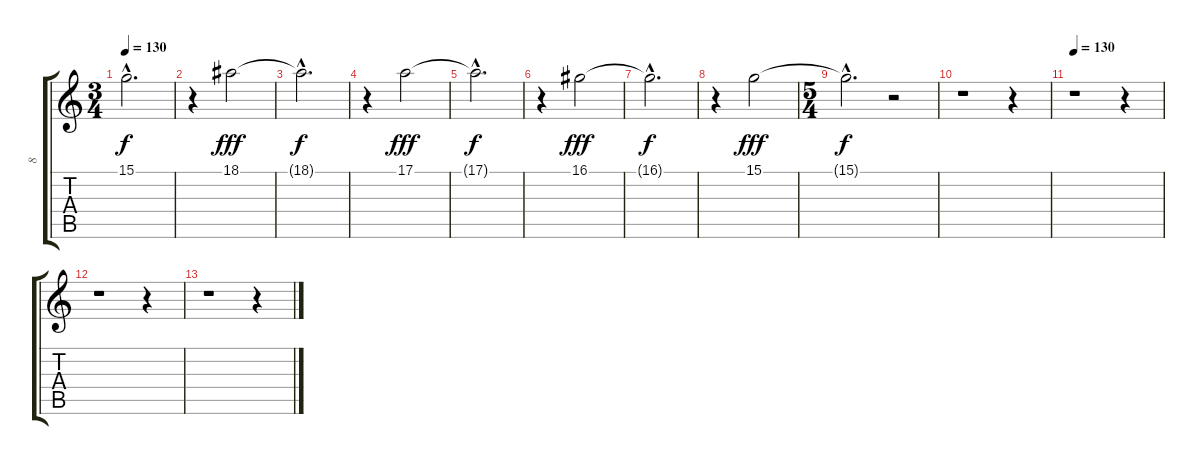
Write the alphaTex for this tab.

\track ("8" "8") {instrument stringensemble1}
\staff {score tabs}
\tuning (E4 B3 G3 D3 A2 E2) {hide}
\ts (3 4)
\tempo 130
\clef g2
\ks c
15.1{hac t}.2{d dy f} |
r.4 18.1.2{dy fff} |
18.1{hac t}.2{d dy f} |
r.4 17.1.2{dy fff} |
17.1{hac t}.2{d dy f} |
r.4 16.1.2{dy fff} |
16.1{hac t}.2{d dy f} |
r.4 15.1.2{dy fff} |
\ts (5 4)
15.1{hac t}.2{d dy f} r.2 |
r.1 r.4 |
\tempo 130
r.1 r.4 |
r.1 r.4 |
r.1 r.4
